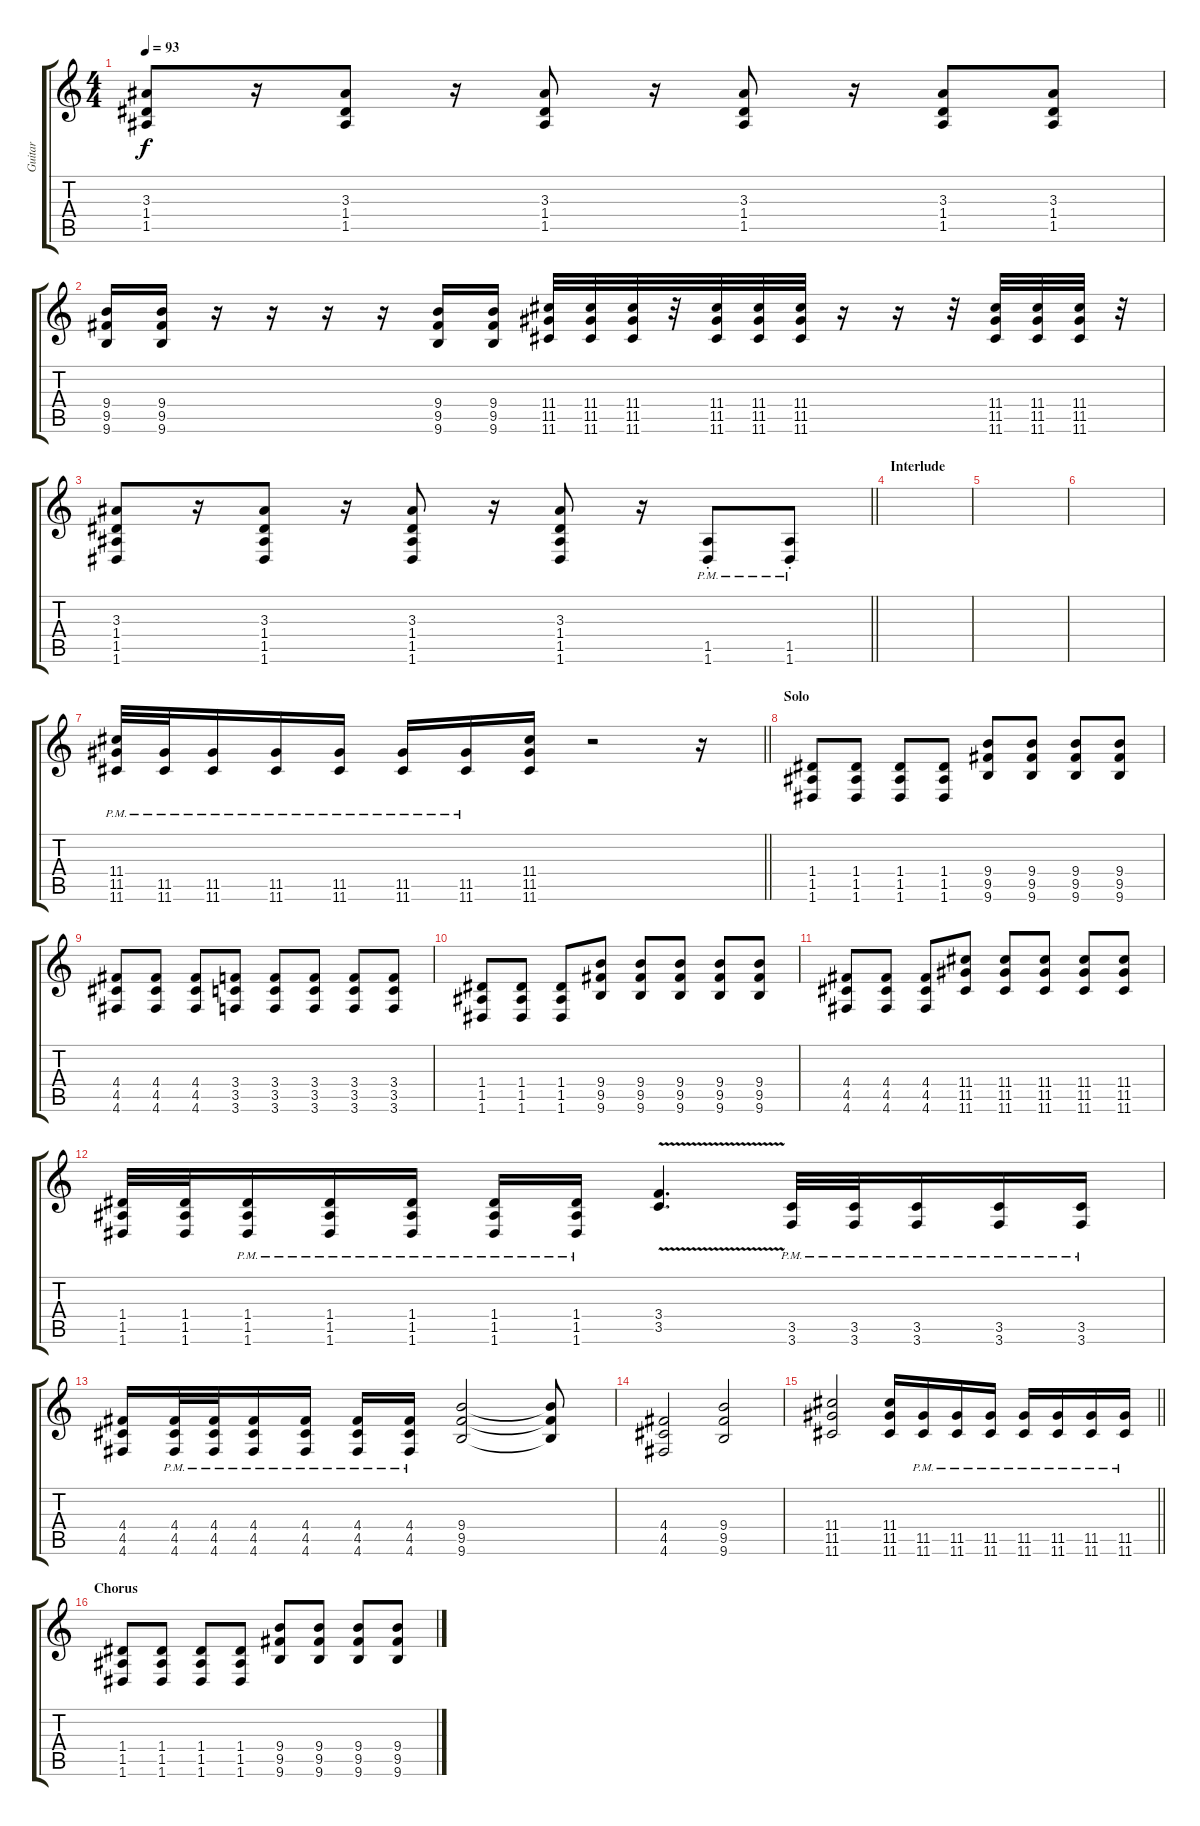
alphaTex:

\track ("Guitar" "Guitar") {instrument distortionguitar}
\staff {score tabs}
\tuning (E4 B3 G3 D3 A2 D2) {hide}
\ts (4 4)
\tempo 93
\clef g2
\ks c
(3.3 1.4 1.5).8{dy f} r.16 (3.3 1.4 1.5).8 r.16 (3.3 1.4 1.5).8 r.16 (3.3 1.4 1.5).8 r.16 (3.3 1.4 1.5).8 (3.3 1.4 1.5).8 |
(9.4 9.5 9.6).16 (9.4 9.5 9.6).16 r.16 r.16 r.16 r.16 (9.4 9.5 9.6).16 (9.4 9.5 9.6).16 (11.4 11.5 11.6).32 (11.4 11.5 11.6).32 (11.4 11.5 11.6).32 r.32 (11.4 11.5 11.6).32 (11.4 11.5 11.6).32 (11.4 11.5 11.6).32 r.16 r.16 r.32 (11.4 11.5 11.6).32 (11.4 11.5 11.6).32 (11.4 11.5 11.6).32 r.32 |
\barLineRight lightlight
(3.3 1.4 1.5 1.6).8 r.16 (3.3 1.4 1.5 1.6).8 r.16 (3.3 1.4 1.5 1.6).8 r.16 (3.3 1.4 1.5 1.6).8 r.16 (1.5{pm st} 1.6{pm st}).8 (1.5{pm st} 1.6{pm st}).8 |
\section ("" "Interlude")
|
|
|
\barLineRight lightlight
(11.4{pm} 11.5{pm} 11.6{pm}).32 (11.5{pm} 11.6{pm}).32 (11.5{pm} 11.6{pm}).16 (11.5{pm} 11.6{pm}).16 (11.5{pm} 11.6{pm}).16 (11.5{pm} 11.6{pm}).16 (11.5{pm} 11.6{pm}).16 (11.4 11.5 11.6).16 r.2 r.16 |
\section ("" "Solo")
(1.4 1.5 1.6).8 (1.4 1.5 1.6).8 (1.4 1.5 1.6).8 (1.4 1.5 1.6).8 (9.4 9.5 9.6).8 (9.4 9.5 9.6).8 (9.4 9.5 9.6).8 (9.4 9.5 9.6).8 |
(4.4 4.5 4.6).8 (4.4 4.5 4.6).8 (4.4 4.5 4.6).8 (3.4 3.5 3.6).8 (3.4 3.5 3.6).8 (3.4 3.5 3.6).8 (3.4 3.5 3.6).8 (3.4 3.5 3.6).8 |
(1.4 1.5 1.6).8 (1.4 1.5 1.6).8 (1.4 1.5 1.6).8 (9.4 9.5 9.6).8 (9.4 9.5 9.6).8 (9.4 9.5 9.6).8 (9.4 9.5 9.6).8 (9.4 9.5 9.6).8 |
(4.4 4.5 4.6).8 (4.4 4.5 4.6).8 (4.4 4.5 4.6).8 (11.4 11.5 11.6).8 (11.4 11.5 11.6).8 (11.4 11.5 11.6).8 (11.4 11.5 11.6).8 (11.4 11.5 11.6).8 |
(1.4 1.5 1.6).32 (1.4 1.5 1.6).32 (1.4{pm} 1.5{pm} 1.6{pm}).16 (1.4{pm} 1.5{pm} 1.6{pm}).16 (1.4{pm} 1.5{pm} 1.6{pm}).16 (1.4{pm} 1.5{pm} 1.6{pm}).16 (1.4{pm} 1.5{pm} 1.6{pm}).16 (3.4{v} 3.5{v}).4{d} (3.5{pm} 3.6{pm}).32 (3.5{pm} 3.6{pm}).32 (3.5{pm} 3.6{pm}).16 (3.5{pm} 3.6{pm}).16 (3.5{pm} 3.6{pm}).16 |
(4.4 4.5 4.6).16 (4.4{pm} 4.5{pm} 4.6{pm}).32 (4.4{pm} 4.5{pm} 4.6{pm}).32 (4.4{pm} 4.5{pm} 4.6{pm}).16 (4.4{pm} 4.5{pm} 4.6{pm}).16 (4.4{pm} 4.5{pm} 4.6{pm}).16 (4.4{pm} 4.5{pm} 4.6{pm}).16 (9.4 9.5 9.6).2 (9.4{t} 9.5{t} 9.6{t}).8 |
(4.4 4.5 4.6).2 (9.4 9.5 9.6).2 |
\barLineRight lightlight
(11.4 11.5 11.6).2 (11.4 11.5 11.6).16 (11.5{pm} 11.6{pm}).16 (11.5{pm} 11.6{pm}).16 (11.5{pm} 11.6{pm}).16 (11.5{pm} 11.6{pm}).16 (11.5{pm} 11.6{pm}).16 (11.5{pm} 11.6{pm}).16 (11.5{pm} 11.6{pm}).16 |
\section ("" "Chorus")
(1.4 1.5 1.6).8 (1.4 1.5 1.6).8 (1.4 1.5 1.6).8 (1.4 1.5 1.6).8 (9.4 9.5 9.6).8 (9.4 9.5 9.6).8 (9.4 9.5 9.6).8 (9.4 9.5 9.6).8
